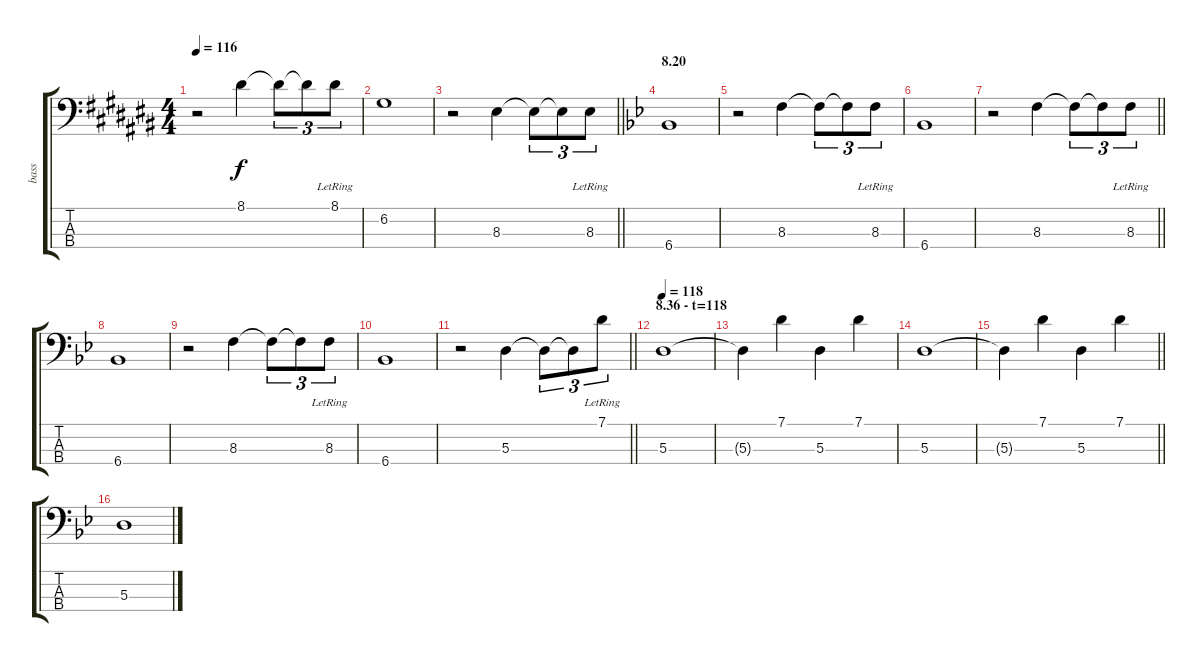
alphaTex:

\track ("bass" "bass") {instrument acousticbass}
\staff {score tabs}
\tuning (G2 D2 A1 E1) {hide}
\ts (4 4)
\tempo 116
\clef f4
\ks c#
r.2{dy f} 8.1.4 8.1{t}.8{tu (3 2)} 8.1{t}.8{tu (3 2)} 8.1{lr}.8{tu (3 2)} |
6.2.1 |
\barLineRight lightlight
r.2 8.3.4 8.3{t}.8{tu (3 2)} 8.3{t}.8{tu (3 2)} 8.3{lr}.8{tu (3 2)} |
\section ("" "8.20")
\ks bb
6.4.1 |
r.2 8.3.4 8.3{t}.8{tu (3 2)} 8.3{t}.8{tu (3 2)} 8.3{lr}.8{tu (3 2)} |
6.4.1 |
\barLineRight lightlight
r.2 8.3.4 8.3{t}.8{tu (3 2)} 8.3{t}.8{tu (3 2)} 8.3{lr}.8{tu (3 2)} |
6.4.1 |
r.2 8.3.4 8.3{t}.8{tu (3 2)} 8.3{t}.8{tu (3 2)} 8.3{lr}.8{tu (3 2)} |
6.4.1 |
\barLineRight lightlight
r.2 5.3.4 5.3{t}.8{tu (3 2)} 5.3{t}.8{tu (3 2)} 7.1{lr}.8{tu (3 2)} |
\section ("" "8.36 - t=118")
\tempo 118
5.3.1 |
5.3{t}.4 7.1.4 5.3.4 7.1.4 |
5.3.1 |
\barLineRight lightlight
5.3{t}.4 7.1.4 5.3.4 7.1.4 |
5.3.1
